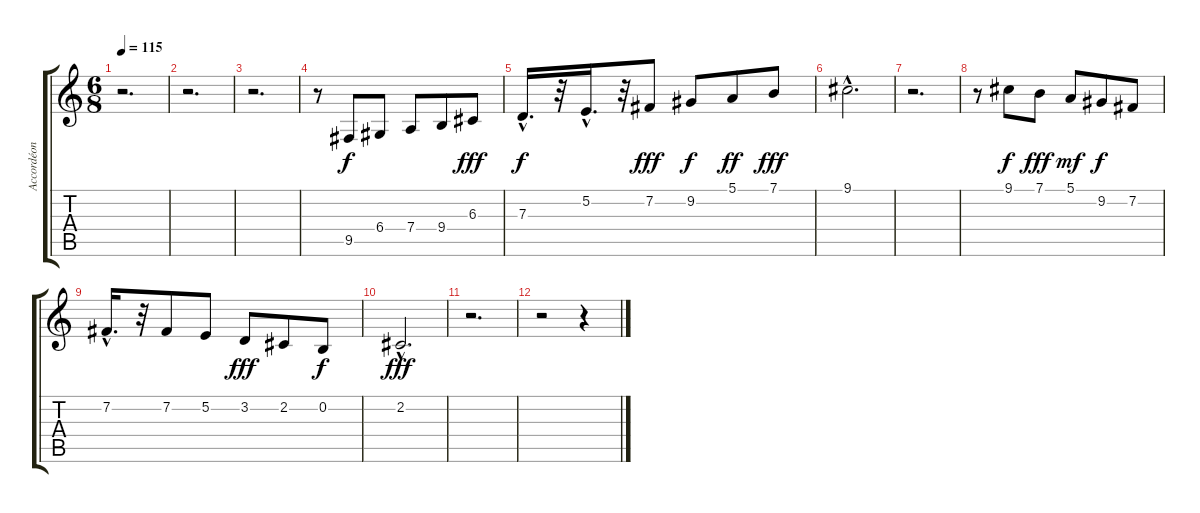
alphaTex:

\track ("Accordéon" "Accordéon") {instrument accordion}
\staff {score tabs}
\tuning (E4 B3 G3 D3 A2 E2) {hide}
\ts (6 8)
\tempo 115
\clef g2
\ks c
r.2{d dy mp} |
r.2{d} |
r.2{d} |
r.8 9.5.8{dy f} 6.4.8 7.4.8 9.4.8 6.3.8{dy fff} |
7.3{hac}.16{d dy f} r.32 5.2{hac}.16{d} r.32 7.2.8{dy fff} 9.2.8{dy f} 5.1.8{dy ff} 7.1.8{dy fff} |
9.1{hac}.2{d} |
r.2{d} |
r.8 9.1.8{dy f} 7.1.8{dy fff} 5.1.8{dy mf} 9.2.8{dy f} 7.2.8 |
7.2{hac}.16{d} r.32 7.2.8 5.2.8 3.2.8{dy fff} 2.2.8 0.2.8{dy f} |
2.2{hac}.2{d dy fff} |
r.2{d} |
r.2 r.4
